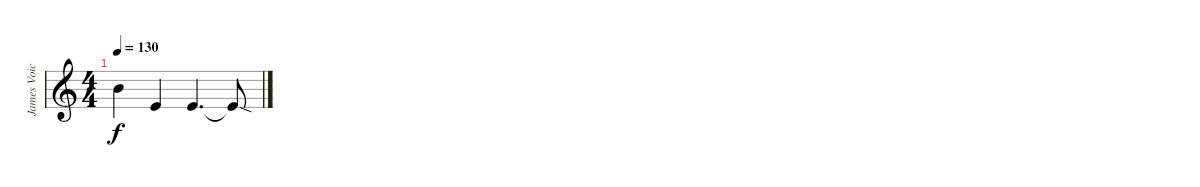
\track ("James Voice" "James Voic") {instrument cello}
\staff {score}
\tuning (E4 B3 G3 D3 A2 E2) {hide}
\ts (4 4)
\tempo 130
\clef g2
\ks c
7.1.4{dy f} 0.1.4 0.1.4{d} 0.1{sod t}.8
